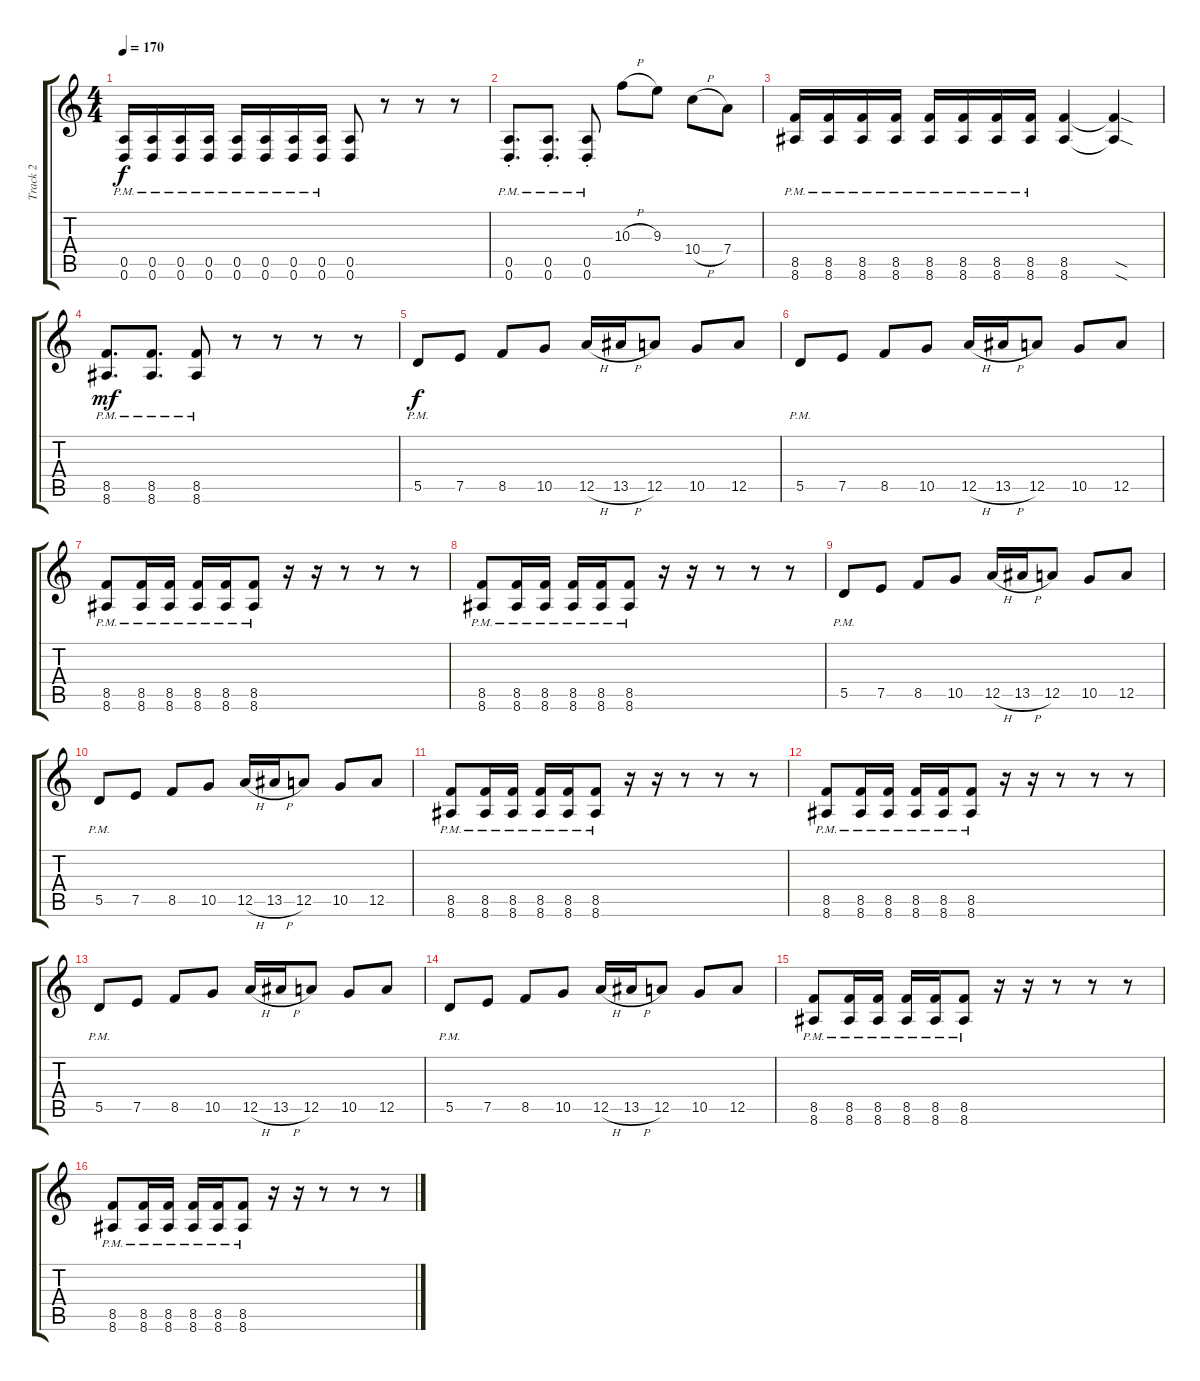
\track ("Track 2" "Track 2") {instrument distortionguitar}
\staff {score tabs}
\tuning (E4 B3 G3 D3 A2 D2) {hide}
\ts (4 4)
\tempo 170
\clef g2
\ks c
(0.5{pm} 0.6{pm}).16{dy f} (0.5{pm} 0.6{pm}).16 (0.5{pm} 0.6{pm}).16 (0.5{pm} 0.6{pm}).16 (0.5{pm} 0.6{pm}).16 (0.5{pm} 0.6{pm}).16 (0.5{pm} 0.6{pm}).16 (0.5{pm} 0.6{pm}).16 (0.5 0.6).8 r.8 r.8 r.8 |
(0.5{pm} 0.6{pm st}).8{d} (0.5{pm} 0.6{pm st}).8{d} (0.5{pm} 0.6{pm st}).8 10.3{h}.8 9.3.8 10.4{h}.8 7.4.8 |
(8.5{pm} 8.6{pm}).16 (8.5{pm} 8.6{pm}).16 (8.5{pm} 8.6{pm}).16 (8.5{pm} 8.6{pm}).16 (8.5{pm} 8.6{pm}).16 (8.5{pm} 8.6{pm}).16 (8.5{pm} 8.6{pm}).16 (8.5{pm} 8.6{pm}).16 (8.5 8.6).4 (8.5{sod t} 8.6{sod t}).4 |
(8.5{pm} 8.6{pm}).8{d dy mf} (8.5{pm} 8.6{pm}).8{d} (8.5{pm} 8.6{pm}).8 r.8 r.8 r.8 r.8 |
5.5{pm}.8{dy f} 7.5.8 8.5.8 10.5.8 12.5{h}.16 13.5{h}.16 12.5.8 10.5.8 12.5.8 |
5.5{pm}.8 7.5.8 8.5.8 10.5.8 12.5{h}.16 13.5{h}.16 12.5.8 10.5.8 12.5.8 |
(8.5{pm} 8.6{pm}).8 (8.5{pm} 8.6{pm}).16 (8.5{pm} 8.6{pm}).16 (8.5{pm} 8.6{pm}).16 (8.5{pm} 8.6{pm}).16 (8.5{pm} 8.6{pm}).8 r.16 r.16 r.8 r.8 r.8 |
(8.5{pm} 8.6{pm}).8 (8.5{pm} 8.6{pm}).16 (8.5{pm} 8.6{pm}).16 (8.5{pm} 8.6{pm}).16 (8.5{pm} 8.6{pm}).16 (8.5{pm} 8.6{pm}).8 r.16 r.16 r.8 r.8 r.8 |
5.5{pm}.8 7.5.8 8.5.8 10.5.8 12.5{h}.16 13.5{h}.16 12.5.8 10.5.8 12.5.8 |
5.5{pm}.8 7.5.8 8.5.8 10.5.8 12.5{h}.16 13.5{h}.16 12.5.8 10.5.8 12.5.8 |
(8.5{pm} 8.6{pm}).8 (8.5{pm} 8.6{pm}).16 (8.5{pm} 8.6{pm}).16 (8.5{pm} 8.6{pm}).16 (8.5{pm} 8.6{pm}).16 (8.5{pm} 8.6{pm}).8 r.16 r.16 r.8 r.8 r.8 |
(8.5{pm} 8.6{pm}).8 (8.5{pm} 8.6{pm}).16 (8.5{pm} 8.6{pm}).16 (8.5{pm} 8.6{pm}).16 (8.5{pm} 8.6{pm}).16 (8.5{pm} 8.6{pm}).8 r.16 r.16 r.8 r.8 r.8 |
5.5{pm}.8 7.5.8 8.5.8 10.5.8 12.5{h}.16 13.5{h}.16 12.5.8 10.5.8 12.5.8 |
5.5{pm}.8 7.5.8 8.5.8 10.5.8 12.5{h}.16 13.5{h}.16 12.5.8 10.5.8 12.5.8 |
(8.5{pm} 8.6{pm}).8 (8.5{pm} 8.6{pm}).16 (8.5{pm} 8.6{pm}).16 (8.5{pm} 8.6{pm}).16 (8.5{pm} 8.6{pm}).16 (8.5{pm} 8.6{pm}).8 r.16 r.16 r.8 r.8 r.8 |
(8.5{pm} 8.6{pm}).8 (8.5{pm} 8.6{pm}).16 (8.5{pm} 8.6{pm}).16 (8.5{pm} 8.6{pm}).16 (8.5{pm} 8.6{pm}).16 (8.5{pm} 8.6{pm}).8 r.16 r.16 r.8 r.8 r.8
